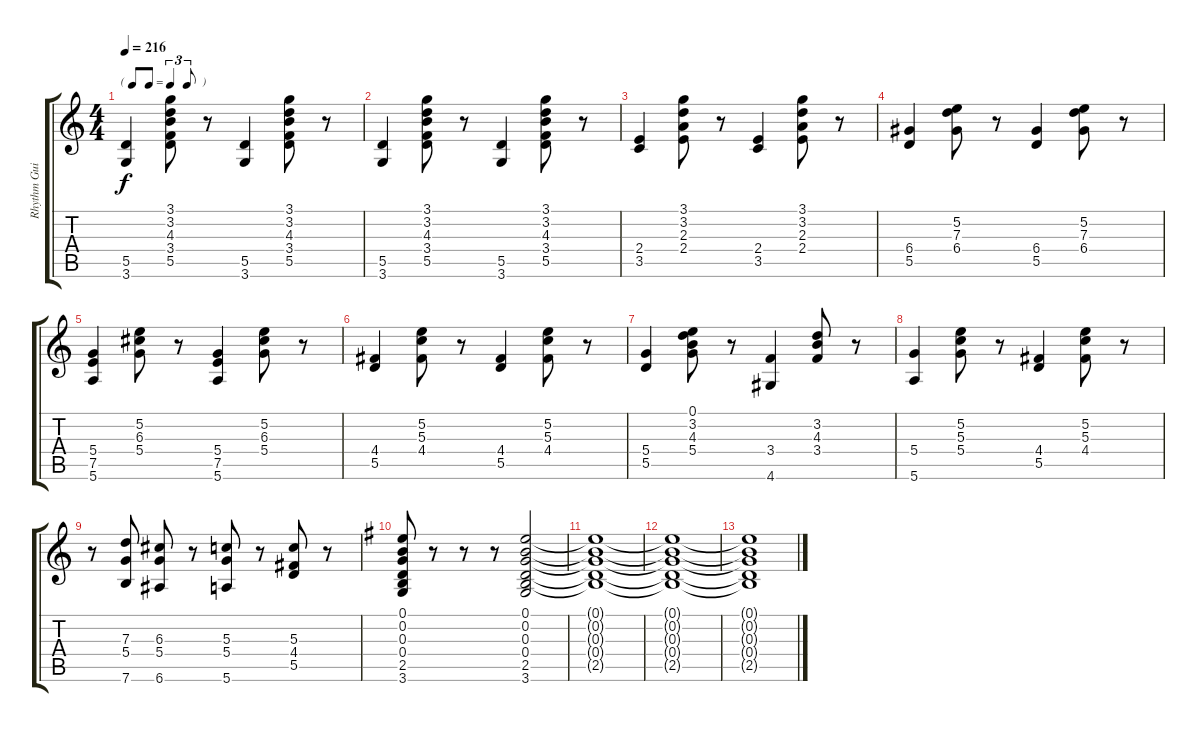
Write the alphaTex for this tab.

\track ("Rhythm Guitar 1" "Rhythm Gui") {instrument acousticguitarsteel}
\staff {score tabs}
\tuning (E4 B3 G3 D3 A2 E2) {hide}
\ts (4 4)
\tf triplet8th
\tempo 216
\clef g2
\ks c
(5.5 3.6).4{dy f} (3.1 3.2 4.3 3.4 5.5).8 r.8 (5.5 3.6).4 (3.1 3.2 4.3 3.4 5.5).8 r.8 |
(5.5 3.6).4 (3.1 3.2 4.3 3.4 5.5).8 r.8 (5.5 3.6).4 (3.1 3.2 4.3 3.4 5.5).8 r.8 |
(2.4 3.5).4 (3.1 3.2 2.3 2.4).8 r.8 (2.4 3.5).4 (3.1 3.2 2.3 2.4).8 r.8 |
(6.4 5.5).4 (5.2 7.3 6.4).8 r.8 (6.4 5.5).4 (5.2 7.3 6.4).8 r.8 |
(5.4 7.5 5.6).4 (5.2 6.3 5.4).8 r.8 (5.4 7.5 5.6).4 (5.2 6.3 5.4).8 r.8 |
(4.4 5.5).4 (5.2 5.3 4.4).8 r.8 (4.4 5.5).4 (5.2 5.3 4.4).8 r.8 |
(5.4 5.5).4 (0.1 3.2 4.3 5.4).8 r.8 (3.4 4.6).4 (3.2 4.3 3.4).8 r.8 |
(5.4 5.6).4 (5.2 5.3 5.4).8 r.8 (4.4 5.5).4 (5.2 5.3 4.4).8 r.8 |
r.8 (7.3 5.4 7.6).8 (6.3 5.4 6.6).8 r.8 (5.3 5.4 5.6).8 r.8 (5.3 4.4 5.5).8 r.8 |
\ks g
(0.1 0.2 0.3 0.4 2.5 3.6).8 r.8 r.8 r.8 (0.1 0.2 0.3 0.4 2.5 3.6).2 |
(0.1{t} 0.2{t} 0.3{t} 0.4{t} 2.5{t}).1 |
(0.1{t} 0.2{t} 0.3{t} 0.4{t} 2.5{t}).1 |
(0.1{t} 0.2{t} 0.3{t} 0.4{t} 2.5{t}).1
